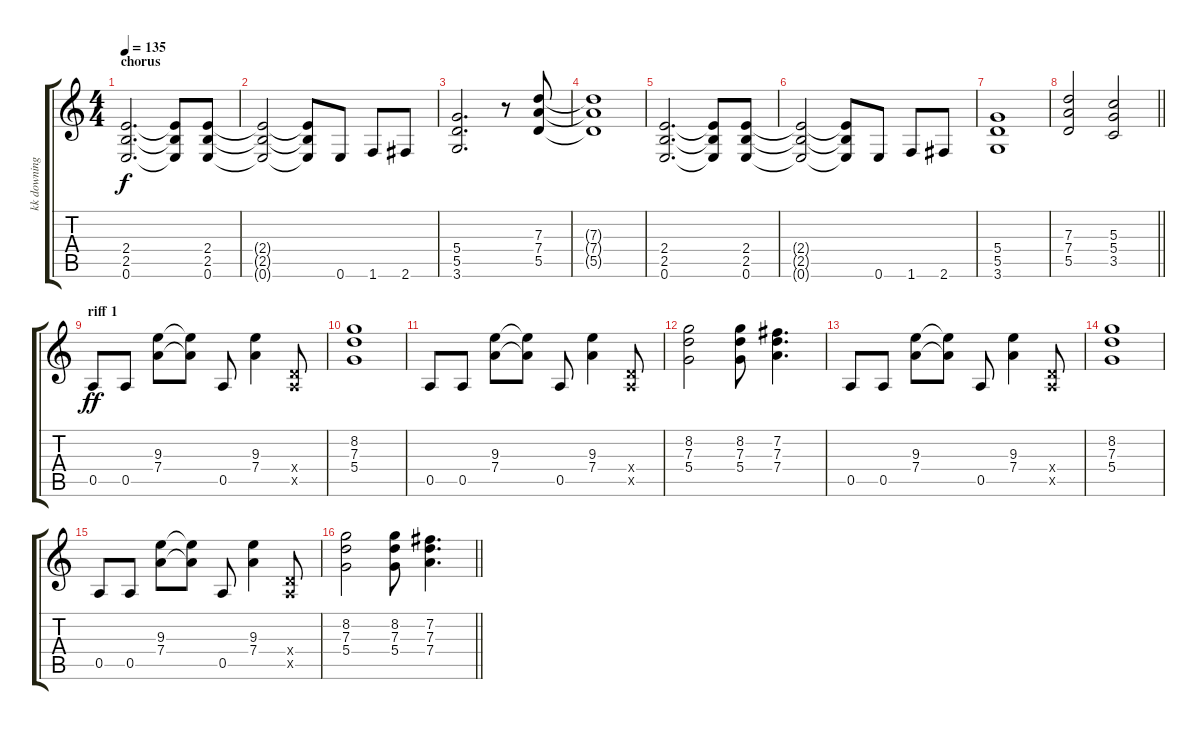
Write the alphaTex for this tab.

\track ("kk downing" "kk downing") {instrument distortionguitar}
\staff {score tabs}
\tuning (E4 B3 G3 D3 A2 E2) {hide}
\ts (4 4)
\section ("" "chorus")
\tempo 135
\clef g2
\ks c
(2.4 2.5 0.6).2{d dy f} (2.4{t} 2.5{t} 0.6{t}).8 (2.4 2.5 0.6).8 |
(2.4{t} 2.5{t} 0.6{t}).2 (2.4{t} 2.5{t} 0.6{t}).8 0.6.8 1.6.8 2.6.8 |
(5.4 5.5 3.6).2{d} r.8 (7.3 7.4 5.5).8 |
(7.3{t} 7.4{t} 5.5{t}).1 |
(2.4 2.5 0.6).2{d} (2.4{t} 2.5{t} 0.6{t}).8 (2.4 2.5 0.6).8 |
(2.4{t} 2.5{t} 0.6{t}).2 (2.4{t} 2.5{t} 0.6{t}).8 0.6.8 1.6.8 2.6.8 |
(5.4 5.5 3.6).1 |
\barLineRight lightlight
(7.3 7.4 5.5).2 (5.3 5.4 3.5).2 |
\section ("" "riff 1")
0.5.8{dy ff} 0.5.8 (9.3 7.4).8 (9.3{t} 7.4{t}).8 0.5.8 (9.3 7.4).4 (0.4{x} 0.5{x}).8 |
(8.2 7.3 5.4).1 |
0.5.8 0.5.8 (9.3 7.4).8 (9.3{t} 7.4{t}).8 0.5.8 (9.3 7.4).4 (0.4{x} 0.5{x}).8 |
(8.2 7.3 5.4).2 (8.2 7.3 5.4).8 (7.2 7.3 7.4).4{d} |
0.5.8 0.5.8 (9.3 7.4).8 (9.3{t} 7.4{t}).8 0.5.8 (9.3 7.4).4 (0.4{x} 0.5{x}).8 |
(8.2 7.3 5.4).1 |
0.5.8 0.5.8 (9.3 7.4).8 (9.3{t} 7.4{t}).8 0.5.8 (9.3 7.4).4 (0.4{x} 0.5{x}).8 |
\barLineRight lightlight
(8.2 7.3 5.4).2 (8.2 7.3 5.4).8 (7.2 7.3 7.4).4{d}
